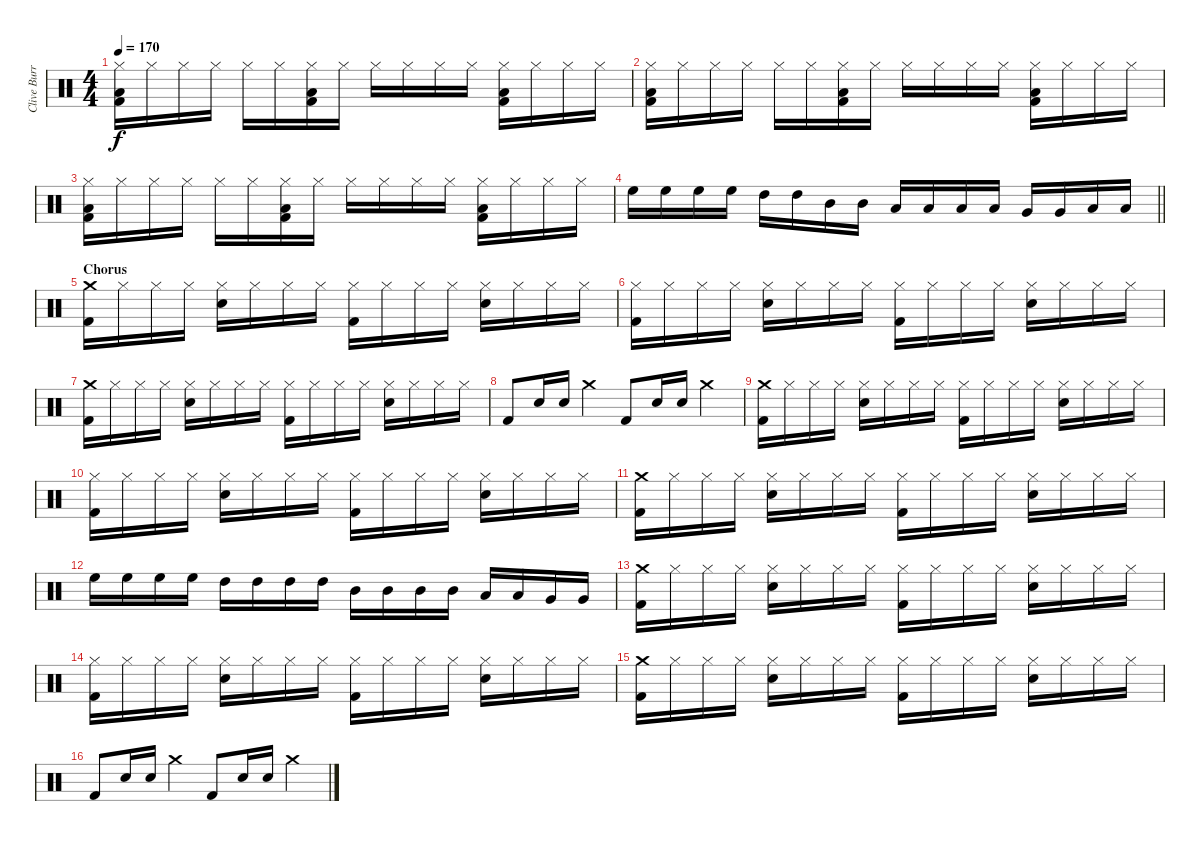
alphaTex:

\track ("Clive Burr" "Clive Burr") {instrument percussion}
\staff {score}
\articulation defaults
\ts (4 4)
\tempo 170
\clef neutral
\ks c
("Hi-Hat (closed)" "Low Tom (hit)" "Kick (hit) 2").16{dy f} "Hi-Hat (closed)".16 "Hi-Hat (closed)".16 "Hi-Hat (closed)".16 "Hi-Hat (closed)".16 "Hi-Hat (closed)".16 ("Hi-Hat (closed)" "Low Tom (hit)" "Kick (hit) 2").16 "Hi-Hat (closed)".16 "Hi-Hat (closed)".16 "Hi-Hat (closed)".16 "Hi-Hat (closed)".16 "Hi-Hat (closed)".16 ("Hi-Hat (closed)" "Low Tom (hit)" "Kick (hit) 2").16 "Hi-Hat (closed)".16 "Hi-Hat (closed)".16 "Hi-Hat (closed)".16 |
("Hi-Hat (closed)" "Low Tom (hit)" "Kick (hit) 2").16 "Hi-Hat (closed)".16 "Hi-Hat (closed)".16 "Hi-Hat (closed)".16 "Hi-Hat (closed)".16 "Hi-Hat (closed)".16 ("Hi-Hat (closed)" "Low Tom (hit)" "Kick (hit) 2").16 "Hi-Hat (closed)".16 "Hi-Hat (closed)".16 "Hi-Hat (closed)".16 "Hi-Hat (closed)".16 "Hi-Hat (closed)".16 ("Hi-Hat (closed)" "Low Tom (hit)" "Kick (hit) 2").16 "Hi-Hat (closed)".16 "Hi-Hat (closed)".16 "Hi-Hat (closed)".16 |
("Hi-Hat (closed)" "Low Tom (hit)" "Kick (hit) 2").16 "Hi-Hat (closed)".16 "Hi-Hat (closed)".16 "Hi-Hat (closed)".16 "Hi-Hat (closed)".16 "Hi-Hat (closed)".16 ("Hi-Hat (closed)" "Low Tom (hit)" "Kick (hit) 2").16 "Hi-Hat (closed)".16 "Hi-Hat (closed)".16 "Hi-Hat (closed)".16 "Hi-Hat (closed)".16 "Hi-Hat (closed)".16 ("Hi-Hat (closed)" "Low Tom (hit)" "Kick (hit) 2").16 "Hi-Hat (closed)".16 "Hi-Hat (closed)".16 "Hi-Hat (closed)".16 |
\barLineRight lightlight "High Floor Tom (hit)".16 "High Floor Tom (hit)".16 "High Floor Tom (hit)".16 "High Floor Tom (hit)".16 "High Tom (hit)".16 "High Tom (hit)".16 "Mid Tom (hit)".16 "Mid Tom (hit)".16 "Low Tom (hit)".16 "Low Tom (hit)".16 "Low Tom (hit)".16 "Low Tom (hit)".16 "Very Low Tom (hit)".16 "Very Low Tom (hit)".16 "Low Floor Tom (hit)".16 "Low Floor Tom (hit)".16
|
\section ("" "Chorus")
("Crash medium (hit)" "Kick (hit) 2").16 "Hi-Hat (closed)".16 "Hi-Hat (closed)".16 "Hi-Hat (closed)".16 ("Hi-Hat (closed)" "Electric Snare (hit)").16 "Hi-Hat (closed)".16 "Hi-Hat (closed)".16 "Hi-Hat (closed)".16 ("Hi-Hat (closed)" "Kick (hit) 2").16 "Hi-Hat (closed)".16 "Hi-Hat (closed)".16 "Hi-Hat (closed)".16 ("Hi-Hat (closed)" "Electric Snare (hit)").16 "Hi-Hat (closed)".16 "Hi-Hat (closed)".16 "Hi-Hat (closed)".16 |
("Hi-Hat (closed)" "Kick (hit) 2").16 "Hi-Hat (closed)".16 "Hi-Hat (closed)".16 "Hi-Hat (closed)".16 ("Hi-Hat (closed)" "Electric Snare (hit)").16 "Hi-Hat (closed)".16 "Hi-Hat (closed)".16 "Hi-Hat (closed)".16 ("Hi-Hat (closed)" "Kick (hit) 2").16 "Hi-Hat (closed)".16 "Hi-Hat (closed)".16 "Hi-Hat (closed)".16 ("Hi-Hat (closed)" "Electric Snare (hit)").16 "Hi-Hat (closed)".16 "Hi-Hat (closed)".16 "Hi-Hat (closed)".16 |
("Crash medium (hit)" "Kick (hit) 2").16 "Hi-Hat (closed)".16 "Hi-Hat (closed)".16 "Hi-Hat (closed)".16 ("Hi-Hat (closed)" "Electric Snare (hit)").16 "Hi-Hat (closed)".16 "Hi-Hat (closed)".16 "Hi-Hat (closed)".16 ("Hi-Hat (closed)" "Kick (hit) 2").16 "Hi-Hat (closed)".16 "Hi-Hat (closed)".16 "Hi-Hat (closed)".16 ("Hi-Hat (closed)" "Electric Snare (hit)").16 "Hi-Hat (closed)".16 "Hi-Hat (closed)".16 "Hi-Hat (closed)".16 |
"Kick (hit) 2".8 "Electric Snare (hit)".16 "Electric Snare (hit)".16 "Crash medium (hit)".4 "Kick (hit) 2".8 "Electric Snare (hit)".16 "Electric Snare (hit)".16 "Crash medium (hit)".4 |
("Crash medium (hit)" "Kick (hit) 2").16 "Hi-Hat (closed)".16 "Hi-Hat (closed)".16 "Hi-Hat (closed)".16 ("Hi-Hat (closed)" "Electric Snare (hit)").16 "Hi-Hat (closed)".16 "Hi-Hat (closed)".16 "Hi-Hat (closed)".16 ("Hi-Hat (closed)" "Kick (hit) 2").16 "Hi-Hat (closed)".16 "Hi-Hat (closed)".16 "Hi-Hat (closed)".16 ("Hi-Hat (closed)" "Electric Snare (hit)").16 "Hi-Hat (closed)".16 "Hi-Hat (closed)".16 "Hi-Hat (closed)".16 |
("Hi-Hat (closed)" "Kick (hit) 2").16 "Hi-Hat (closed)".16 "Hi-Hat (closed)".16 "Hi-Hat (closed)".16 ("Hi-Hat (closed)" "Electric Snare (hit)").16 "Hi-Hat (closed)".16 "Hi-Hat (closed)".16 "Hi-Hat (closed)".16 ("Hi-Hat (closed)" "Kick (hit) 2").16 "Hi-Hat (closed)".16 "Hi-Hat (closed)".16 "Hi-Hat (closed)".16 ("Hi-Hat (closed)" "Electric Snare (hit)").16 "Hi-Hat (closed)".16 "Hi-Hat (closed)".16 "Hi-Hat (closed)".16 |
("Crash medium (hit)" "Kick (hit) 2").16 "Hi-Hat (closed)".16 "Hi-Hat (closed)".16 "Hi-Hat (closed)".16 ("Hi-Hat (closed)" "Electric Snare (hit)").16 "Hi-Hat (closed)".16 "Hi-Hat (closed)".16 "Hi-Hat (closed)".16 ("Hi-Hat (closed)" "Kick (hit) 2").16 "Hi-Hat (closed)".16 "Hi-Hat (closed)".16 "Hi-Hat (closed)".16 ("Hi-Hat (closed)" "Electric Snare (hit)").16 "Hi-Hat (closed)".16 "Hi-Hat (closed)".16 "Hi-Hat (closed)".16 |
"High Floor Tom (hit)".16 "High Floor Tom (hit)".16 "High Floor Tom (hit)".16 "High Floor Tom (hit)".16 "High Tom (hit)".16 "High Tom (hit)".16 "High Tom (hit)".16 "High Tom (hit)".16 "Mid Tom (hit)".16 "Mid Tom (hit)".16 "Mid Tom (hit)".16 "Mid Tom (hit)".16 "Low Tom (hit)".16 "Low Tom (hit)".16 "Very Low Tom (hit)".16 "Very Low Tom (hit)".16 |
("Crash medium (hit)" "Kick (hit) 2").16 "Hi-Hat (closed)".16 "Hi-Hat (closed)".16 "Hi-Hat (closed)".16 ("Hi-Hat (closed)" "Electric Snare (hit)").16 "Hi-Hat (closed)".16 "Hi-Hat (closed)".16 "Hi-Hat (closed)".16 ("Hi-Hat (closed)" "Kick (hit) 2").16 "Hi-Hat (closed)".16 "Hi-Hat (closed)".16 "Hi-Hat (closed)".16 ("Hi-Hat (closed)" "Electric Snare (hit)").16 "Hi-Hat (closed)".16 "Hi-Hat (closed)".16 "Hi-Hat (closed)".16 |
("Hi-Hat (closed)" "Kick (hit) 2").16 "Hi-Hat (closed)".16 "Hi-Hat (closed)".16 "Hi-Hat (closed)".16 ("Hi-Hat (closed)" "Electric Snare (hit)").16 "Hi-Hat (closed)".16 "Hi-Hat (closed)".16 "Hi-Hat (closed)".16 ("Hi-Hat (closed)" "Kick (hit) 2").16 "Hi-Hat (closed)".16 "Hi-Hat (closed)".16 "Hi-Hat (closed)".16 ("Hi-Hat (closed)" "Electric Snare (hit)").16 "Hi-Hat (closed)".16 "Hi-Hat (closed)".16 "Hi-Hat (closed)".16 |
("Crash medium (hit)" "Kick (hit) 2").16 "Hi-Hat (closed)".16 "Hi-Hat (closed)".16 "Hi-Hat (closed)".16 ("Hi-Hat (closed)" "Electric Snare (hit)").16 "Hi-Hat (closed)".16 "Hi-Hat (closed)".16 "Hi-Hat (closed)".16 ("Hi-Hat (closed)" "Kick (hit) 2").16 "Hi-Hat (closed)".16 "Hi-Hat (closed)".16 "Hi-Hat (closed)".16 ("Hi-Hat (closed)" "Electric Snare (hit)").16 "Hi-Hat (closed)".16 "Hi-Hat (closed)".16 "Hi-Hat (closed)".16 |
"Kick (hit) 2".8 "Electric Snare (hit)".16 "Electric Snare (hit)".16 "Crash medium (hit)".4 "Kick (hit) 2".8 "Electric Snare (hit)".16 "Electric Snare (hit)".16 "Crash medium (hit)".4
